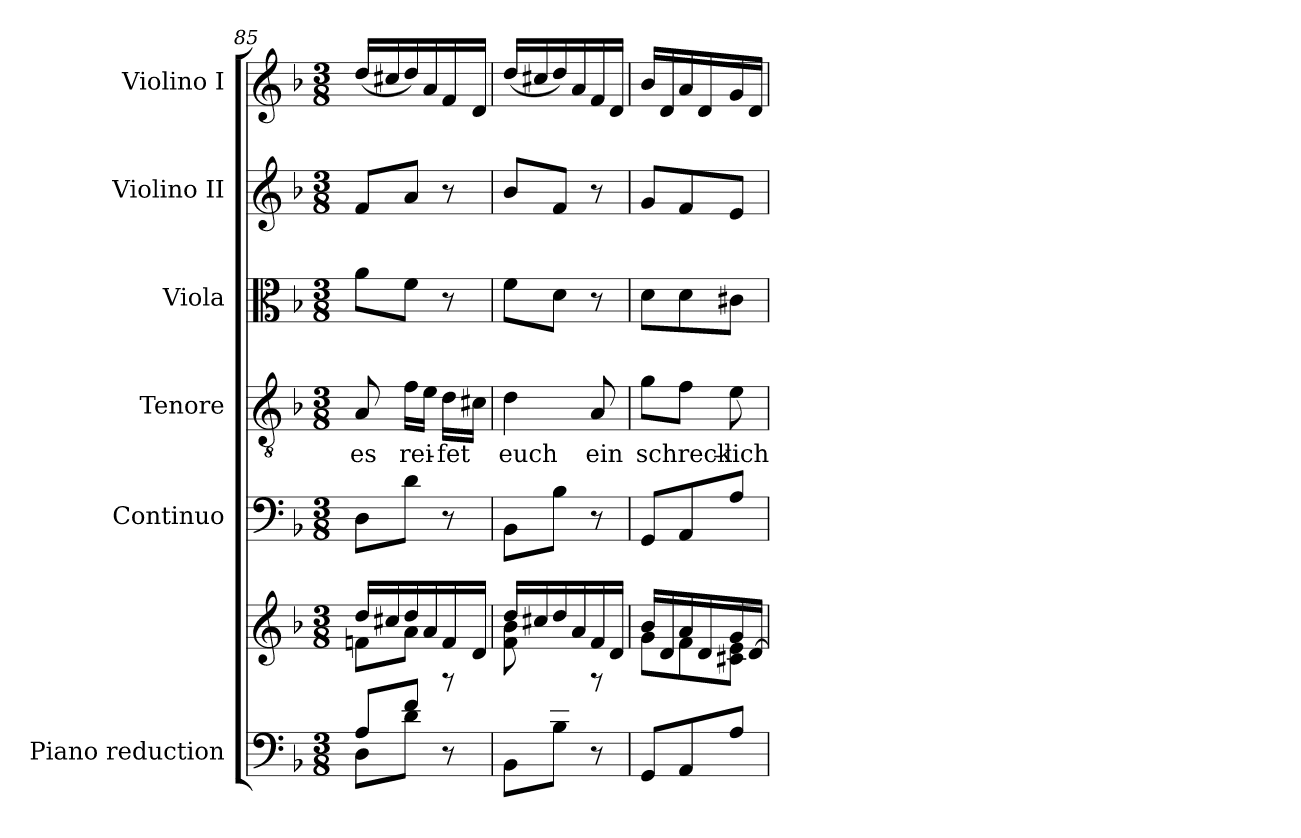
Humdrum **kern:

**kern	**kern	**kern	**kern	**text	**kern	**kern	**kern
*part6	*part6	*part5	*part4	*part4	*part3	*part2	*part1
*staff7	*staff6	*staff5	*staff4	*staff4	*staff3	*staff2	*staff1
*I"Piano reduction	*	*I"Continuo	*I"Tenore	*	*I"Viola	*I"Violino II	*I"Violino I
*I'Pno	*	*	*	*	*I'Vla	*I'Vln	*I'Vln
*clefF4	*clefG2	*clefF4	*clefGv2	*	*clefC3	*clefG2	*clefG2
*k[b-]	*k[b-]	*k[b-]	*k[b-]	*	*k[b-]	*k[b-]	*k[b-]
*M3/8	*M3/8	*M3/8	*M3/8	*	*M3/8	*M3/8	*M3/8
=85	=85	=85	=85	=85	=85	=85	=85
*^	*^	*	*	*	*	*	*
!	!	!	!	!	!	!LO:LY:b	!	!	!
8A/L	8D\L	16dd/LL	8fn\L	8D\L	8A/	es	8a\L	8f/L	(16dd/LL
.	.	16cc#X/	.	.	.	.	.	.	16cc#X/
!	!	!	!	!	!	!LO:LY:b	!	!	!
8f/J	8d\J	16dd/	8a\J	8d\J	16f\LL	rei-	8f\J	8a/J	16dd/)
.	.	16a/	.	.	16e\JJ	.	.	.	16a/
!	!	!	!	!	!	!LO:LY:b	!	!	!
8r	8ryy	16f/	8r	8r	16d\LL	-fet	8r	8r	16f/
.	.	16d/JJ	.	.	16c#X\JJ	.	.	.	16d/JJ
=86	=86	=86	=86	=86	=86	=86	=86	=86	=86
!	!	!	!	!	!	!LO:LY:b	!	!	!
8ryy	8BB-\L	16dd/LL	8f\ 8b-\L	8BB-\L	4d\	euch	8f\L	8b-/L	(16dd/LL
.	.	16cc#X/	.	.	.	.	.	.	16cc#X/
8d/ 8f/J	8B-\J	16dd/	8ryy	8B-\J	.	.	8d\J	8f/J	16dd/)
.	.	16a/	.	.	.	.	.	.	16a/
!	!	!	!	!	!	!LO:LY:b	!	!	!
8ryy	8r	16f/	8r	8r	8A/	ein	8r	8r	16f/
.	.	16d/JJ	.	.	.	.	.	.	16d/JJ
*v	*v	*	*	*	*	*	*	*	*
=87	=87	=87	=87	=87	=87	=87	=87	=87
!	!	!	!	!	!LO:LY:b	!	!	!
8GG/L	16b-/LL	8g\L	8GG/L	8g\L	schreck-	8d\L	8g/L	16b-/LL
.	16d/	.	.	.	.	.	.	16d/
8AA/	16a/	8f\	8AA/	8f\J	.	8d\	8f/	16a/
.	16d/	.	.	.	.	.	.	16d/
!	!	!	!	!	!LO:LY:b	!	!	!
8A/J	16g/	8c#X\ 8e\J	8A/J	8e\	-lich	8c#X\J	8e/J	16g/
.	[<16d/JJ	.	.	.	.	.	.	16d/JJ
*	*v	*v	*	*	*	*	*	*
=	=	=	=	=	=	=	=
*-	*-	*-	*-	*-	*-	*-	*-
